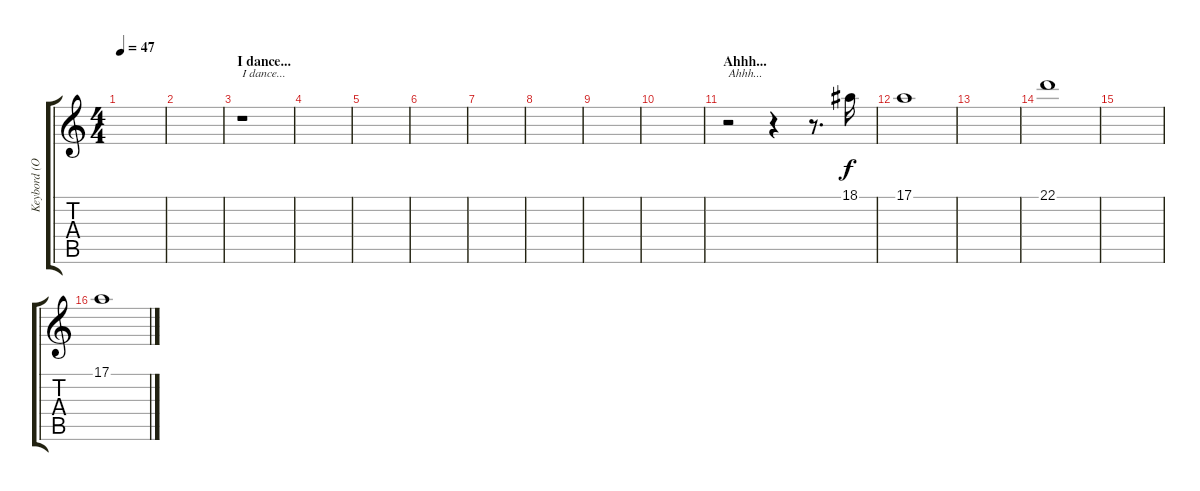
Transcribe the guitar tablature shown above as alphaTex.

\track ("Keybord (Others)" "Keybord (O") {instrument vibraphone}
\staff {score tabs}
\tuning (E4 B3 G3 D3 A2 E2) {hide}
\ts (4 4)
\tempo 47
\clef g2
\ks c
|
|
\section ("" "I dance...")
r.1{txt "I dance..."} |
|
|
|
|
|
|
|
\section ("" "Ahhh...")
r.2{txt "Ahhh..."} r.4 r.8{d} 18.1.16 |
17.1.1 |
|
22.1.1 |
|
17.1.1
